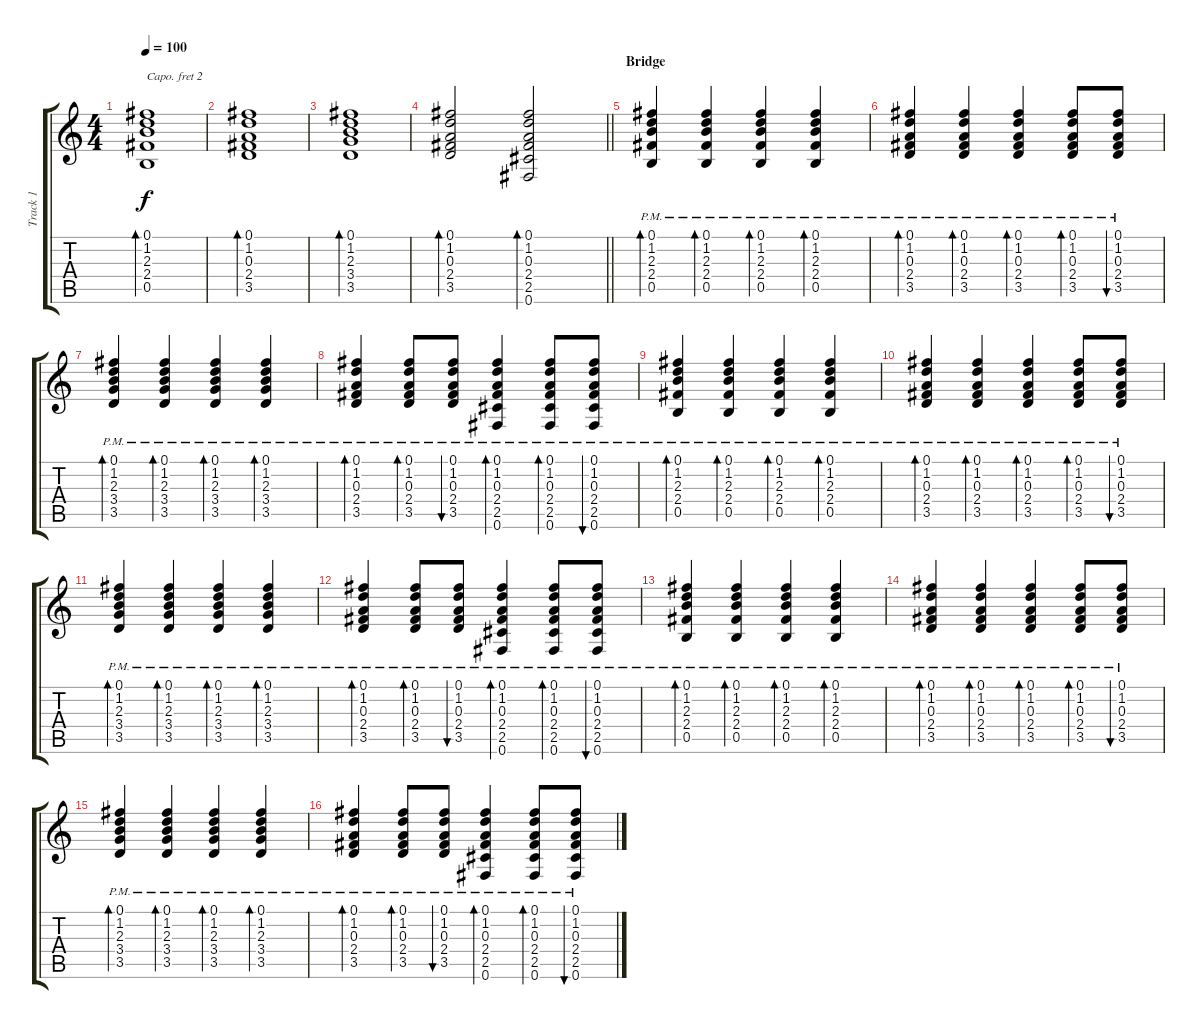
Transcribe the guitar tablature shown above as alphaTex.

\track ("Track 1" "Track 1") {instrument acousticguitarsteel}
\staff {score tabs}
\capo 2
\tuning (E4 B3 G3 D3 A2 E2) {hide}
\ts (4 4)
\tempo 100
\clef g2
\ks c
(0.1 1.2 2.3 2.4 0.5).1{bd 60 dy f} |
(0.1 1.2 0.3 2.4 3.5).1{bd 60} |
(0.1 1.2 2.3 3.4 3.5).1{bd 60} |
\barLineRight lightlight
(0.1 1.2 0.3 2.4 3.5).2{bd 60} (0.1 1.2 0.3 2.4 2.5 0.6).2{bd 60} |
\section ("" "Bridge")
(0.1{pm} 1.2{pm} 2.3{pm} 2.4{pm} 0.5{pm}).4{bd 60} (0.1{pm} 1.2{pm} 2.3{pm} 2.4{pm} 0.5{pm}).4{bd 60} (0.1{pm} 1.2{pm} 2.3{pm} 2.4{pm} 0.5{pm}).4{bd 60} (0.1{pm} 1.2{pm} 2.3{pm} 2.4{pm} 0.5{pm}).4{bd 60} |
(0.1{pm} 1.2{pm} 0.3{pm} 2.4{pm} 3.5{pm}).4{bd 60} (0.1{pm} 1.2{pm} 0.3{pm} 2.4{pm} 3.5{pm}).4{bd 60} (0.1{pm} 1.2{pm} 0.3{pm} 2.4{pm} 3.5{pm}).4{bd 60} (0.1{pm} 1.2{pm} 0.3{pm} 2.4{pm} 3.5{pm}).8{bd 60} (0.1{pm} 1.2{pm} 0.3{pm} 2.4{pm} 3.5{pm}).8{bu 60} |
(0.1{pm} 1.2{pm} 2.3{pm} 3.4{pm} 3.5{pm}).4{bd 60} (0.1{pm} 1.2{pm} 2.3{pm} 3.4{pm} 3.5{pm}).4{bd 60} (0.1{pm} 1.2{pm} 2.3{pm} 3.4{pm} 3.5{pm}).4{bd 60} (0.1{pm} 1.2{pm} 2.3{pm} 3.4{pm} 3.5{pm}).4{bd 60} |
(0.1{pm} 1.2{pm} 0.3{pm} 2.4{pm} 3.5{pm}).4{bd 60} (0.1{pm} 1.2{pm} 0.3{pm} 2.4{pm} 3.5{pm}).8{bd 60} (0.1{pm} 1.2{pm} 0.3{pm} 2.4{pm} 3.5{pm}).8{bu 60} (0.1{pm} 1.2{pm} 0.3{pm} 2.4{pm} 2.5{pm} 0.6{pm}).4{bd 60} (0.1{pm} 1.2{pm} 0.3{pm} 2.4{pm} 2.5{pm} 0.6{pm}).8{bd 60} (0.1{pm} 1.2{pm} 0.3{pm} 2.4{pm} 2.5{pm} 0.6{pm}).8{bu 60} |
(0.1{pm} 1.2{pm} 2.3{pm} 2.4{pm} 0.5{pm}).4{bd 60} (0.1{pm} 1.2{pm} 2.3{pm} 2.4{pm} 0.5{pm}).4{bd 60} (0.1{pm} 1.2{pm} 2.3{pm} 2.4{pm} 0.5{pm}).4{bd 60} (0.1{pm} 1.2{pm} 2.3{pm} 2.4{pm} 0.5{pm}).4{bd 60} |
(0.1{pm} 1.2{pm} 0.3{pm} 2.4{pm} 3.5{pm}).4{bd 60} (0.1{pm} 1.2{pm} 0.3{pm} 2.4{pm} 3.5{pm}).4{bd 60} (0.1{pm} 1.2{pm} 0.3{pm} 2.4{pm} 3.5{pm}).4{bd 60} (0.1{pm} 1.2{pm} 0.3{pm} 2.4{pm} 3.5{pm}).8{bd 60} (0.1{pm} 1.2{pm} 0.3{pm} 2.4{pm} 3.5{pm}).8{bu 60} |
(0.1{pm} 1.2{pm} 2.3{pm} 3.4{pm} 3.5{pm}).4{bd 60} (0.1{pm} 1.2{pm} 2.3{pm} 3.4{pm} 3.5{pm}).4{bd 60} (0.1{pm} 1.2{pm} 2.3{pm} 3.4{pm} 3.5{pm}).4{bd 60} (0.1{pm} 1.2{pm} 2.3{pm} 3.4{pm} 3.5{pm}).4{bd 60} |
(0.1{pm} 1.2{pm} 0.3{pm} 2.4{pm} 3.5{pm}).4{bd 60} (0.1{pm} 1.2{pm} 0.3{pm} 2.4{pm} 3.5{pm}).8{bd 60} (0.1{pm} 1.2{pm} 0.3{pm} 2.4{pm} 3.5{pm}).8{bu 60} (0.1{pm} 1.2{pm} 0.3{pm} 2.4{pm} 2.5{pm} 0.6{pm}).4{bd 60} (0.1{pm} 1.2{pm} 0.3{pm} 2.4{pm} 2.5{pm} 0.6{pm}).8{bd 60} (0.1{pm} 1.2{pm} 0.3{pm} 2.4{pm} 2.5{pm} 0.6{pm}).8{bu 60} |
(0.1{pm} 1.2{pm} 2.3{pm} 2.4{pm} 0.5{pm}).4{bd 60} (0.1{pm} 1.2{pm} 2.3{pm} 2.4{pm} 0.5{pm}).4{bd 60} (0.1{pm} 1.2{pm} 2.3{pm} 2.4{pm} 0.5{pm}).4{bd 60} (0.1{pm} 1.2{pm} 2.3{pm} 2.4{pm} 0.5{pm}).4{bd 60} |
(0.1{pm} 1.2{pm} 0.3{pm} 2.4{pm} 3.5{pm}).4{bd 60} (0.1{pm} 1.2{pm} 0.3{pm} 2.4{pm} 3.5{pm}).4{bd 60} (0.1{pm} 1.2{pm} 0.3{pm} 2.4{pm} 3.5{pm}).4{bd 60} (0.1{pm} 1.2{pm} 0.3{pm} 2.4{pm} 3.5{pm}).8{bd 60} (0.1{pm} 1.2{pm} 0.3{pm} 2.4{pm} 3.5{pm}).8{bu 60} |
(0.1{pm} 1.2{pm} 2.3{pm} 3.4{pm} 3.5{pm}).4{bd 60} (0.1{pm} 1.2{pm} 2.3{pm} 3.4{pm} 3.5{pm}).4{bd 60} (0.1{pm} 1.2{pm} 2.3{pm} 3.4{pm} 3.5{pm}).4{bd 60} (0.1{pm} 1.2{pm} 2.3{pm} 3.4{pm} 3.5{pm}).4{bd 60} |
(0.1{pm} 1.2{pm} 0.3{pm} 2.4{pm} 3.5{pm}).4{bd 60} (0.1{pm} 1.2{pm} 0.3{pm} 2.4{pm} 3.5{pm}).8{bd 60} (0.1{pm} 1.2{pm} 0.3{pm} 2.4{pm} 3.5{pm}).8{bu 60} (0.1{pm} 1.2{pm} 0.3{pm} 2.4{pm} 2.5{pm} 0.6{pm}).4{bd 60} (0.1{pm} 1.2{pm} 0.3{pm} 2.4{pm} 2.5{pm} 0.6{pm}).8{bd 60} (0.1{pm} 1.2{pm} 0.3{pm} 2.4{pm} 2.5{pm} 0.6{pm}).8{bu 60}
